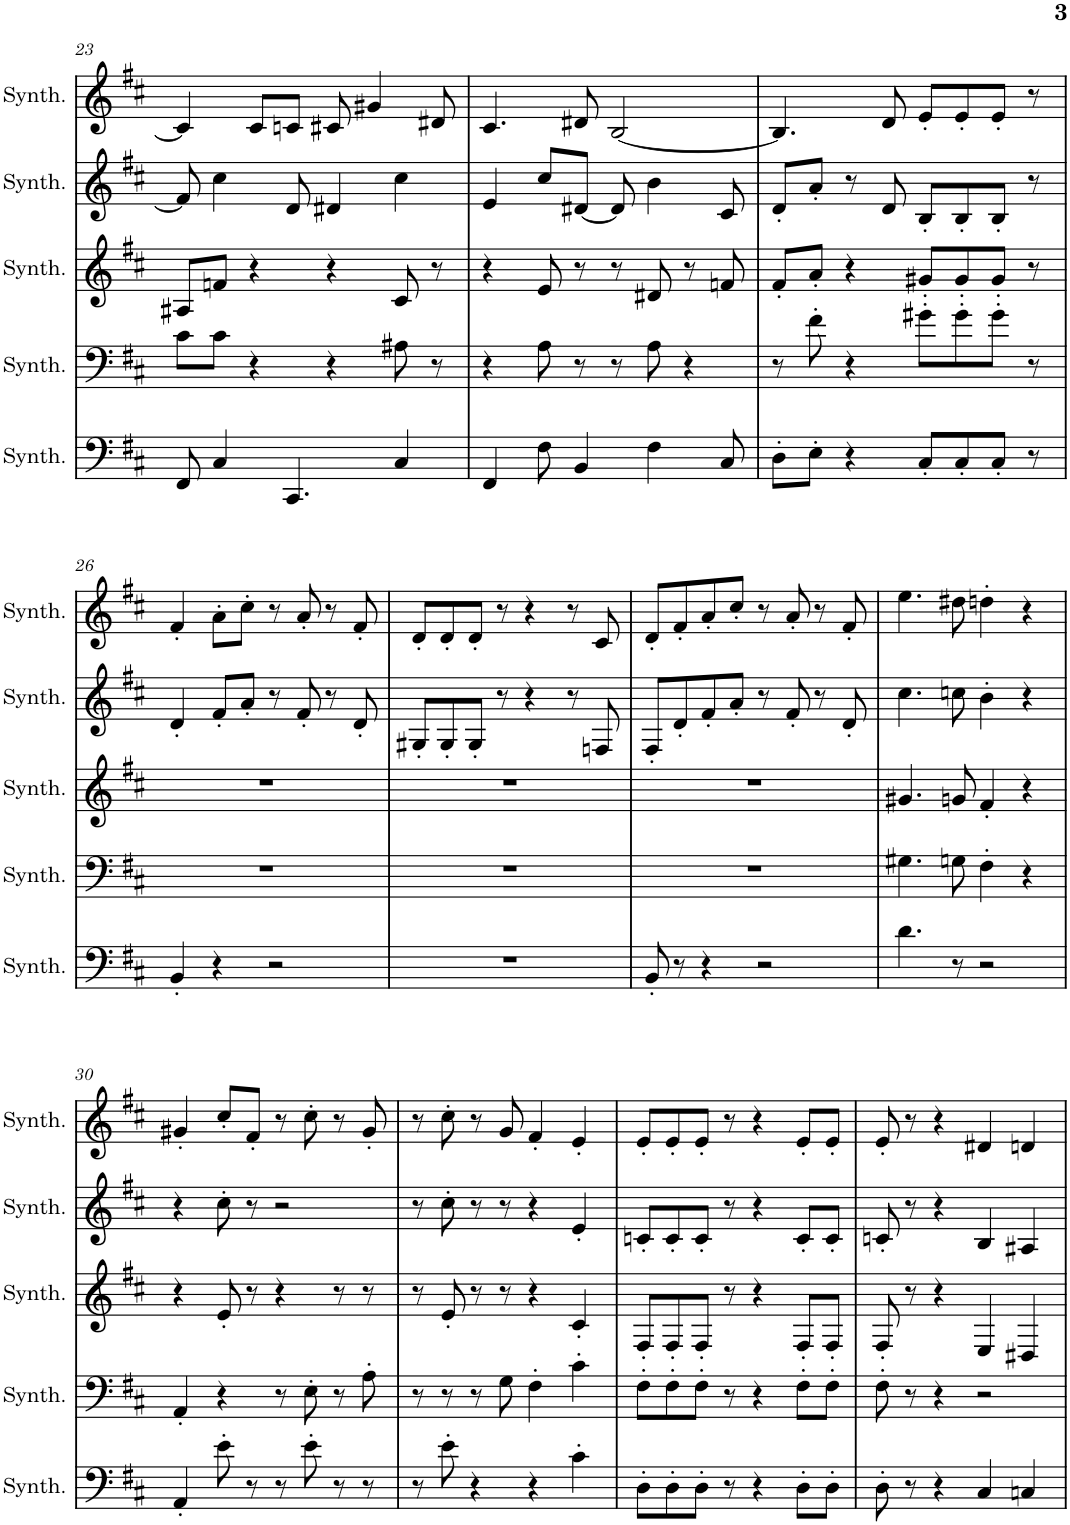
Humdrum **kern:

**kern	**kern	**kern	**kern	**kern
*part5	*part4	*part3	*part2	*part1
*staff5	*staff4	*staff3	*staff2	*staff1
*I"Saw Synthesizer	*I"Saw Synthesizer	*I"Saw Synthesizer	*I"Saw Synthesizer	*I"Saw Synthesizer
*I'Synth.	*I'Synth.	*I'Synth.	*I'Synth.	*I'Synth.
!!LO:PB:g=z
*clefF4	*clefF4	*clefG2	*clefG2	*clefG2
*k[f#c#]	*k[f#c#]	*k[f#c#]	*k[f#c#]	*k[f#c#]
*M4/4	*M4/4	*M4/4	*M4/4	*M4/4
=23	=23	=23	=23	=23
8FF#/	8c#\L	8A#X/L	8f/]	4c#/]
4C#/	8c#\J	8fn/J	4cc#\	.
.	4r	4r	.	8c#/L
4.CC#/	.	.	8d/	8cn/J
.	4r	4r	4d#X/	8c#X/
.	.	.	.	4g#X/
4C#/	8A#X\	8c#/	4cc#\	.
.	8r	8r	.	8d#X/
=24	=24	=24	=24	=24
4FF#/	4r	4r	4e/	4.c#/
8F#\	8A\	8e/	8cc#/L	.
4BB/	8r	8r	[8d#X/J	8d#X/
.	8r	8r	8d#/]	[2B/
4F#\	8A\	8d#X/	4b\	.
.	4r	8r	.	.
8C#/	.	8fn/	8c#/	.
=25	=25	=25	=25	=25
8D'\L	8r	8f#'/L	8d'/L	4.B/]
8E'\J	8f#'\	8a'/J	8a'/J	.
4r	4r	4r	8r	.
.	.	.	8d/	8d/
8C#'/L	8g#X'\L	8g#X'/L	8B'/L	8e'/L
8C#'/	8g#'\	8g#'/	8B'/	8e'/
8C#'/J	8g#'\J	8g#'/J	8B'/J	8e'/J
8r	8r	8r	8r	8r
!!LO:LB:g=z
=26	=26	=26	=26	=26
4BB'/	1r	1r	4d'/	4f#'/
4r	.	.	8f#'/L	8a'\L
.	.	.	8a'/J	8cc#'\J
2r	.	.	8r	8r
.	.	.	8f#'/	8a'/
.	.	.	8r	8r
.	.	.	8d'/	8f#'/
=27	=27	=27	=27	=27
1r	1r	1r	8G#X'/L	8d'/L
.	.	.	8G#'/	8d'/
.	.	.	8G#'/J	8d'/J
.	.	.	8r	8r
.	.	.	4r	4r
.	.	.	8r	8r
.	.	.	8Fn/	8c#/
=28	=28	=28	=28	=28
8BB'/	1r	1r	8F#'/L	8d'/L
8r	.	.	8d'/	8f#'/
4r	.	.	8f#'/	8a'/
.	.	.	8a'/J	8cc#'/J
2r	.	.	8r	8r
.	.	.	8f#'/	8a'/
.	.	.	8r	8r
.	.	.	8d'/	8f#'/
=29	=29	=29	=29	=29
4.d\	4.G#X\	4.g#X/	4.cc#\	4.ee\
8r	8Gn\	8gn/	8ccn\	8dd#X\
2r	4F#'\	4f#'/	4b'\	4ddn'\
.	4r	4r	4r	4r
!!LO:LB:g=z
=30	=30	=30	=30	=30
4AA'/	4AA'/	4r	4r	4g#X'/
8e'\	4r	8e'/	8cc#'\	8cc#'/L
8r	.	8r	8r	8f#'/J
8r	8r	4r	2r	8r
8e'\	8E'\	.	.	8cc#'\
8r	8r	8r	.	8r
8r	8A'\	8r	.	8g#'/
=31	=31	=31	=31	=31
8r	8r	8r	8r	8r
8e'\	8r	8e'/	8cc#'\	8cc#'\
4r	8r	8r	8r	8r
.	8G\	8r	8r	8g/
4r	4F#'\	4r	4r	4f#'/
4c#'\	4c#'\	4c#'/	4e'/	4e'/
=32	=32	=32	=32	=32
8D'\L	8F#'\L	8F#'/L	8cn'/L	8e'/L
8D'\	8F#'\	8F#'/	8c'/	8e'/
8D'\J	8F#'\J	8F#'/J	8c'/J	8e'/J
8r	8r	8r	8r	8r
4r	4r	4r	4r	4r
8D'\L	8F#'\L	8F#'/L	8c'/L	8e'/L
8D'\J	8F#'\J	8F#'/J	8c'/J	8e'/J
=33	=33	=33	=33	=33
8D'\	8F#'\	8F#'/	8cn'/	8e'/
8r	8r	8r	8r	8r
4r	4r	4r	4r	4r
4C#/	2r	4E/	4B/	4d#X/
4Cn/	.	4D#X/	4A#X/	4dn/
=	=	=	=	=
*-	*-	*-	*-	*-
